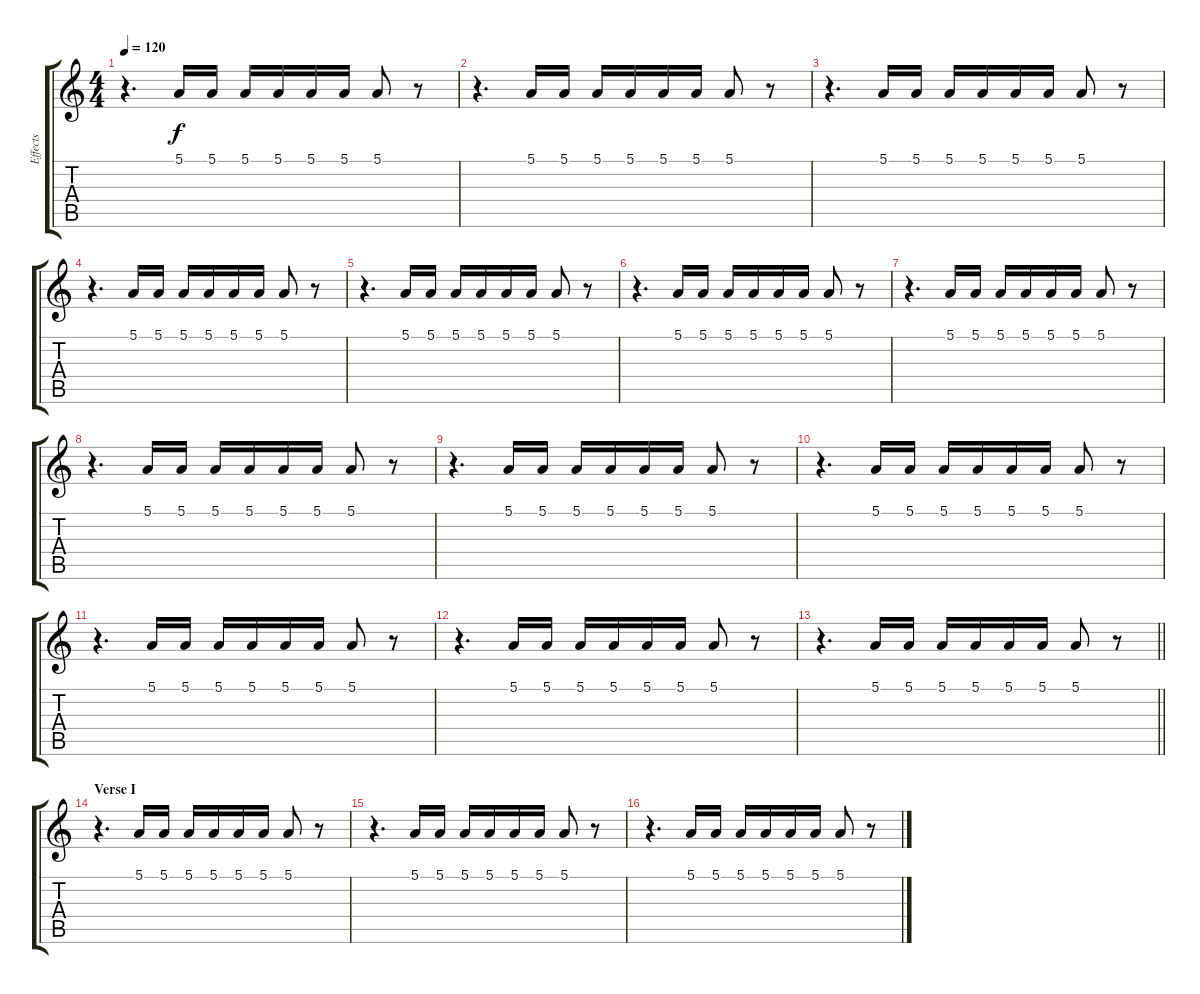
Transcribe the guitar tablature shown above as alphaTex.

\track ("Effects" "Effects") {instrument seashore}
\staff {score tabs}
\tuning (E4 B3 G3 D3 A2 E2) {hide}
\ts (4 4)
\tempo 120
\clef g2
\ks c
r.4{d dy f} 5.1.16 5.1.16 5.1.16 5.1.16 5.1.16 5.1.16 5.1.8 r.8 |
r.4{d} 5.1.16 5.1.16 5.1.16 5.1.16 5.1.16 5.1.16 5.1.8 r.8 |
r.4{d} 5.1.16 5.1.16 5.1.16 5.1.16 5.1.16 5.1.16 5.1.8 r.8 |
r.4{d} 5.1.16 5.1.16 5.1.16 5.1.16 5.1.16 5.1.16 5.1.8 r.8 |
r.4{d} 5.1.16 5.1.16 5.1.16 5.1.16 5.1.16 5.1.16 5.1.8 r.8 |
r.4{d} 5.1.16 5.1.16 5.1.16 5.1.16 5.1.16 5.1.16 5.1.8 r.8 |
r.4{d} 5.1.16 5.1.16 5.1.16 5.1.16 5.1.16 5.1.16 5.1.8 r.8 |
r.4{d} 5.1.16 5.1.16 5.1.16 5.1.16 5.1.16 5.1.16 5.1.8 r.8 |
r.4{d} 5.1.16 5.1.16 5.1.16 5.1.16 5.1.16 5.1.16 5.1.8 r.8 |
r.4{d} 5.1.16 5.1.16 5.1.16 5.1.16 5.1.16 5.1.16 5.1.8 r.8 |
r.4{d} 5.1.16 5.1.16 5.1.16 5.1.16 5.1.16 5.1.16 5.1.8 r.8 |
r.4{d} 5.1.16 5.1.16 5.1.16 5.1.16 5.1.16 5.1.16 5.1.8 r.8 |
\barLineRight lightlight
r.4{d} 5.1.16 5.1.16 5.1.16 5.1.16 5.1.16 5.1.16 5.1.8 r.8 |
\section ("" "Verse I")
r.4{d} 5.1.16 5.1.16 5.1.16 5.1.16 5.1.16 5.1.16 5.1.8 r.8 |
r.4{d} 5.1.16 5.1.16 5.1.16 5.1.16 5.1.16 5.1.16 5.1.8 r.8 |
r.4{d} 5.1.16 5.1.16 5.1.16 5.1.16 5.1.16 5.1.16 5.1.8 r.8
